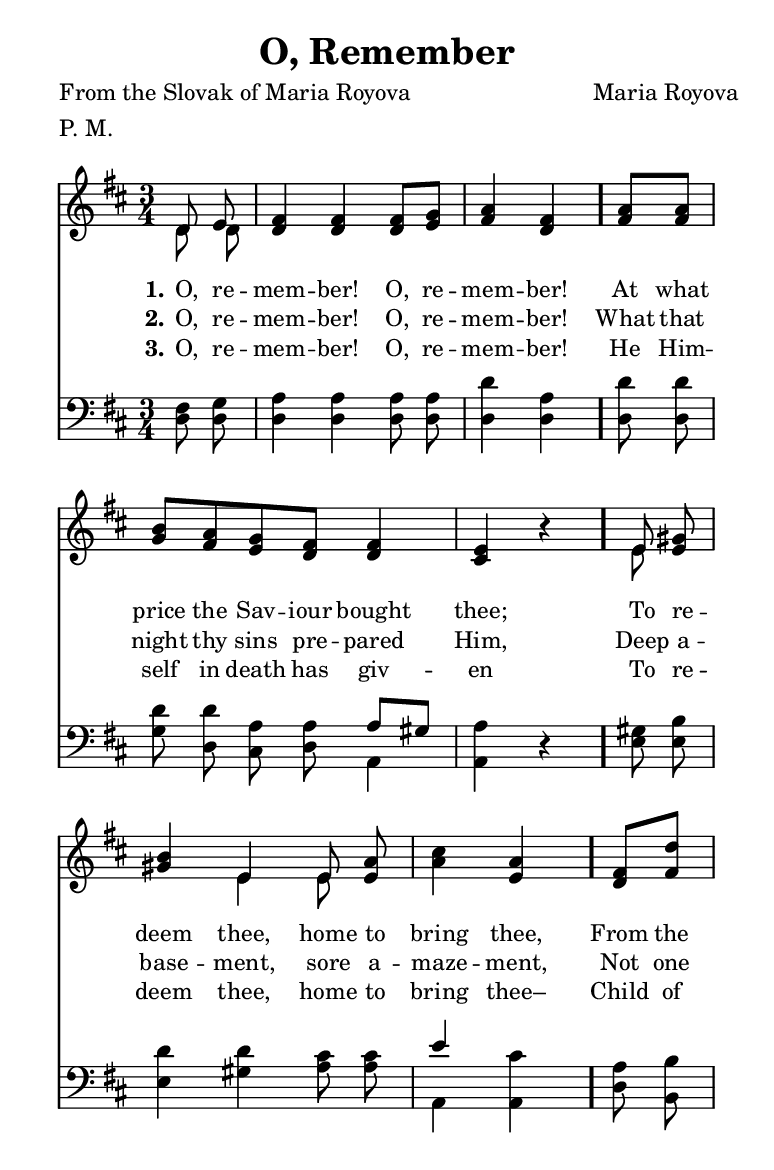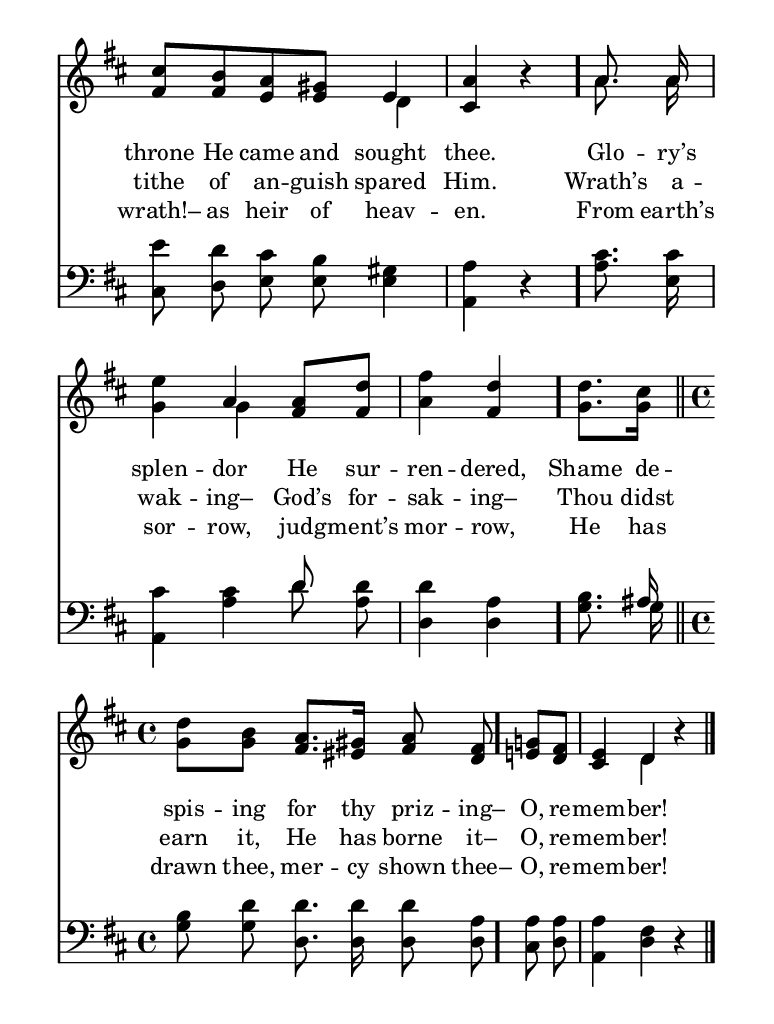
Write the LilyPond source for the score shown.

\include "common/global.ily"
\paper {
  \include "common/paper.ily"
}

\header{
  hymnnumber = "184"
  title = "O, Remember"
  tunename = ""
  meter = "P. M."
  poet = "From the Slovak of Maria Royova"
  composer = "Maria Royova"
  %copyright = ""
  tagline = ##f
}

patternA = { d8 e | fis4 fis fis8 g | a4 fis }
patternB = { a8 a | b a g fis fis4 e c }
patternC = { d8. e16 | fis4 fis fis8 g | a4 fis }
patternD = { c8. c16 | \bar "||" \time 4/4 c8 c c8. c16 c8 c c c | c4 c c }

global = {
  \include "common/overrides.ily"
  \time 3/4
  \override Score.MetronomeMark.transparent = ##t % hide all fermata changes too
  \tempo 8=120
  \key d \major
  \partial 4
  \autoBeamOff
}

notesSoprano = {
\global
\relative c' {

  \changePitch \patternA { d e | fis fis fis g | a fis }
  \changePitch \patternB { a a | b a g fis fis e r }
  \changePitch \patternA { e gis b e, e a | cis a }
  \changePitch \patternB { fis d' | cis b a gis e | a r }
  \changePitch \patternC { a a | e' a, a d | fis d }
  \changePitch \patternD { d cis | d b a gis a fis g fis | e d r }

  \bar "|."

}
}

notesAlto = {
\global
\relative e' {

  \changePitch \patternA { d d | d d d e | fis d }
  \changePitch \patternB { fis fis | g fis e d d | cis r }
  \changePitch \patternA { e e | gis e e e | a e }
  \changePitch \patternB { d fis | fis fis e e d | cis r }
  \changePitch \patternC { a' a | g g fis fis | a fis }
  \changePitch \patternD { g g | g g fis eis fis d e d | cis d r }

}
}

notesTenor = {
\global
\relative a {

  \changePitch \patternA { fis g | a a a a | d a }
  d8 d | d d a a a[ gis] | a4 r
  \changePitch \patternA { gis b | d d cis cis | e cis }
  \changePitch \patternB { a b | e d cis b gis | a r }
  \changePitch \patternC { cis cis | cis cis d d | d a }
  \changePitch \patternD { b ais | b d d d d a a a | a fis r }

}
}

notesBass = {
\global
\relative f {

  \changePitch \patternA { d d | d d d d | d d }
  \changePitch \patternB { d d | g d cis d a | a r }
  \changePitch \patternA { e' e | e gis a a | a, a }
  \changePitch \patternB { d b | cis d e e e | a, r }
  \changePitch \patternC { a' e | a, a' d a | d, d }
  \changePitch \patternD { g g | g g d d d d cis d | a d r }

}
}

wordsA = \lyricmode {
\set stanza = "1."

O, re -- mem -- ber! O, re -- mem -- ber! \bar "."
At what price the Sav -- iour bought thee; \bar "."
To re -- deem thee, home to bring thee, \bar "."
From the throne He came and sought thee. \bar "."
Glo -- ry’s splen -- dor He sur -- ren -- dered, \bar "."
Shame de -- spis -- ing for thy priz -- ing– \bar "."
O, re -- mem -- ber! \bar "."

}

wordsB = \lyricmode {
\set stanza = "2."

O, re -- mem -- ber! O, re -- mem -- ber!
What that night thy sins pre -- pared Him,
Deep a -- base -- ment, sore a -- maze -- ment,
Not one tithe of an -- guish spared Him.
Wrath’s a -- wak -- ing– God’s for -- sak -- ing–
Thou didst earn it, He has borne it–
O, re -- mem -- ber!

}

wordsC = \lyricmode {
\set stanza = "3."

O, re -- mem -- ber! O, re -- mem -- ber!
He Him -- self in death has giv -- en
To re -- deem thee, home to bring thee–
Child of wrath!– as heir of heav -- en.
From earth’s sor -- row, judg -- ment’s mor -- row,
He has drawn thee, mer -- cy shown thee–
O, re -- mem -- ber!

}

\score {
  \context ChoirStaff <<
    \context Staff = upper <<
      \set ChoirStaff.systemStartDelimiter = #'SystemStartBar
      \set ChoirStaff.printPartCombineTexts = ##f
      \partcombine #'(2 . 9) \notesSoprano \notesAlto
      \context NullVoice = sopranos { \voiceOne << \notesSoprano >> }
      \context NullVoice = altos { \voiceTwo << \notesAlto >> }
      \context Lyrics = one   \lyricsto sopranos \wordsA
      \context Lyrics = two   \lyricsto sopranos \wordsB
      \context Lyrics = three \lyricsto sopranos \wordsC
    >>
    \context Staff = men <<
      \clef bass
      \set ChoirStaff.printPartCombineTexts = ##f
      \partcombine #'(2 . 9) \notesTenor \notesBass
      \context NullVoice = tenors { \voiceOne << \notesTenor >> }
      \context NullVoice = basses { \voiceTwo << \notesBass >> }
    >>
  >>
  \layout {
    \include "common/layout.ily"
  }
  \midi{
    \include "common/midi.ily"
  }
}

\version "2.19.49"  % necessary for upgrading to future LilyPond versions.

% vi:set et ts=2 sw=2 ai nocindent syntax=lilypond:
